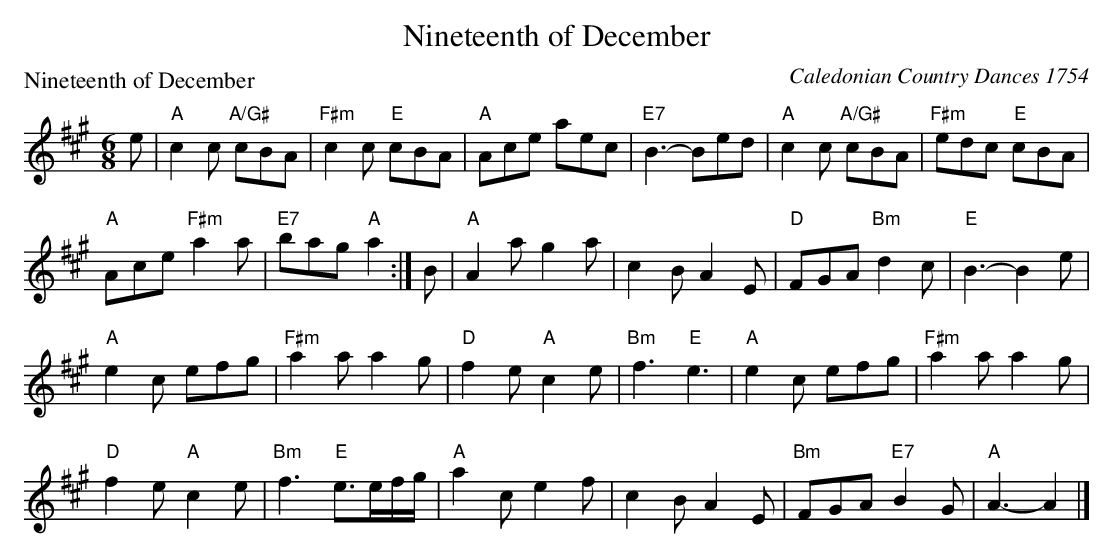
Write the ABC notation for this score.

X:1
T:Nineteenth of December
P:Nineteenth of December
C:Caledonian Country Dances 1754
M:6/8
L:1/8
K:A
e|"A"c2c "A/G#"cBA|"F#m"c2c "E"cBA|"A"Ace aec|"E7"B3-Bed|\
 "A"c2c "A/G#"cBA|"F#m"edc "E"cBA|
 "A"Ace "F#m"a2a|"E7"bag "A"a2:|\
B|"A"A2a g2a|c2B A2E|"D"FGA "Bm"d2c|"E"B3-B2 e|
 "A"e2c efg|"F#m"a2a a2g|"D"f2e "A"c2e|"Bm"f3 "E"e3|\
 "A"e2c efg|"F#m"a2a a2g|
 "D"f2e "A"c2e|"Bm"f3 "E"e>ef/g/|\
 "A"a2c e2f|c2B A2E|"Bm"FGA "E7"B2 G|"A"A3-A2|]
